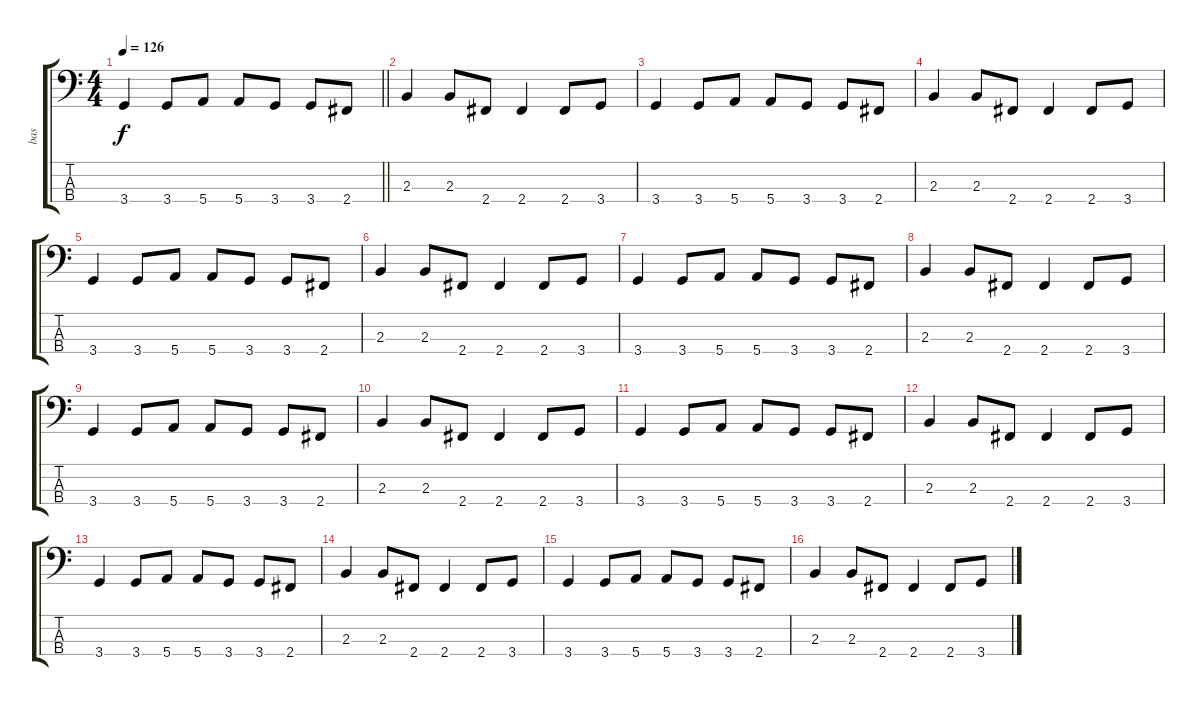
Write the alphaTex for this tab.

\track ("bas" "bas") {instrument electricbassfinger}
\staff {score tabs}
\tuning (G2 D2 A1 E1) {hide}
\ts (4 4)
\tempo 126
\clef f4
\barLineRight lightlight
\ks c
3.4.4{dy f} 3.4.8 5.4.8 5.4.8 3.4.8 3.4.8 2.4.8 |
2.3.4 2.3.8 2.4.8 2.4.4 2.4.8 3.4.8 |
3.4.4 3.4.8 5.4.8 5.4.8 3.4.8 3.4.8 2.4.8 |
2.3.4 2.3.8 2.4.8 2.4.4 2.4.8 3.4.8 |
3.4.4 3.4.8 5.4.8 5.4.8 3.4.8 3.4.8 2.4.8 |
2.3.4 2.3.8 2.4.8 2.4.4 2.4.8 3.4.8 |
3.4.4 3.4.8 5.4.8 5.4.8 3.4.8 3.4.8 2.4.8 |
2.3.4 2.3.8 2.4.8 2.4.4 2.4.8 3.4.8 |
3.4.4 3.4.8 5.4.8 5.4.8 3.4.8 3.4.8 2.4.8 |
2.3.4 2.3.8 2.4.8 2.4.4 2.4.8 3.4.8 |
3.4.4 3.4.8 5.4.8 5.4.8 3.4.8 3.4.8 2.4.8 |
2.3.4 2.3.8 2.4.8 2.4.4 2.4.8 3.4.8 |
3.4.4 3.4.8 5.4.8 5.4.8 3.4.8 3.4.8 2.4.8 |
2.3.4 2.3.8 2.4.8 2.4.4 2.4.8 3.4.8 |
3.4.4 3.4.8 5.4.8 5.4.8 3.4.8 3.4.8 2.4.8 |
2.3.4 2.3.8 2.4.8 2.4.4 2.4.8 3.4.8
